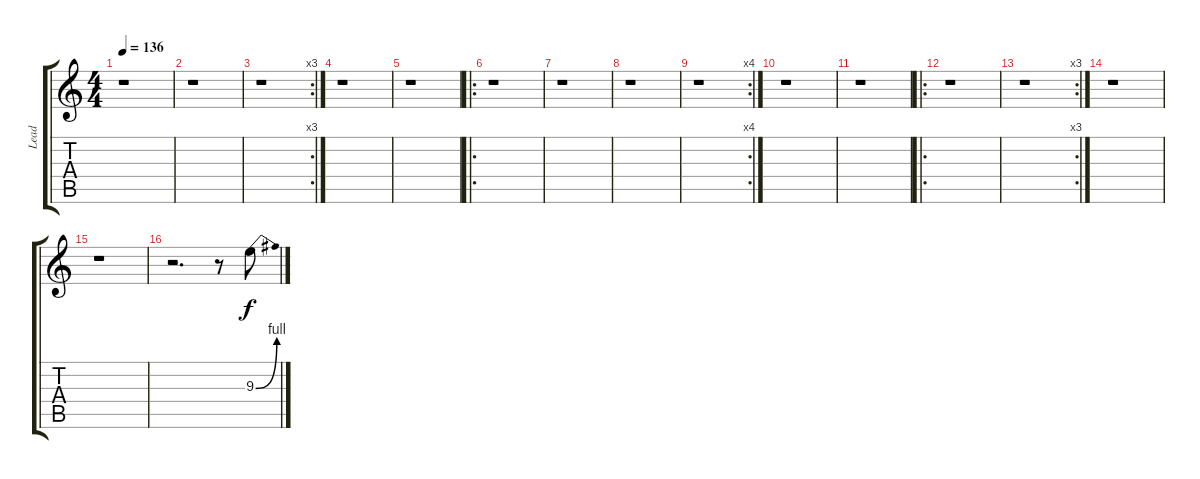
\track ("Lead" "Lead") {instrument overdrivenguitar}
\staff {score tabs}
\tuning (E4 B3 G3 D3 A2 E2) {hide}
\ts (4 4)
\tempo 136
\clef g2
\ks c
r.1{dy f} |
r.1 |
\rc 3
r.1 |
r.1 |
r.1 |
\ro
r.1 |
r.1 |
r.1 |
\rc 4
r.1 |
r.1 |
r.1 |
\ro
r.1 |
\rc 3
r.1 |
r.1 |
r.1 |
r.2{d} r.8 9.3{be (bend 0 0 60 4)}.8
